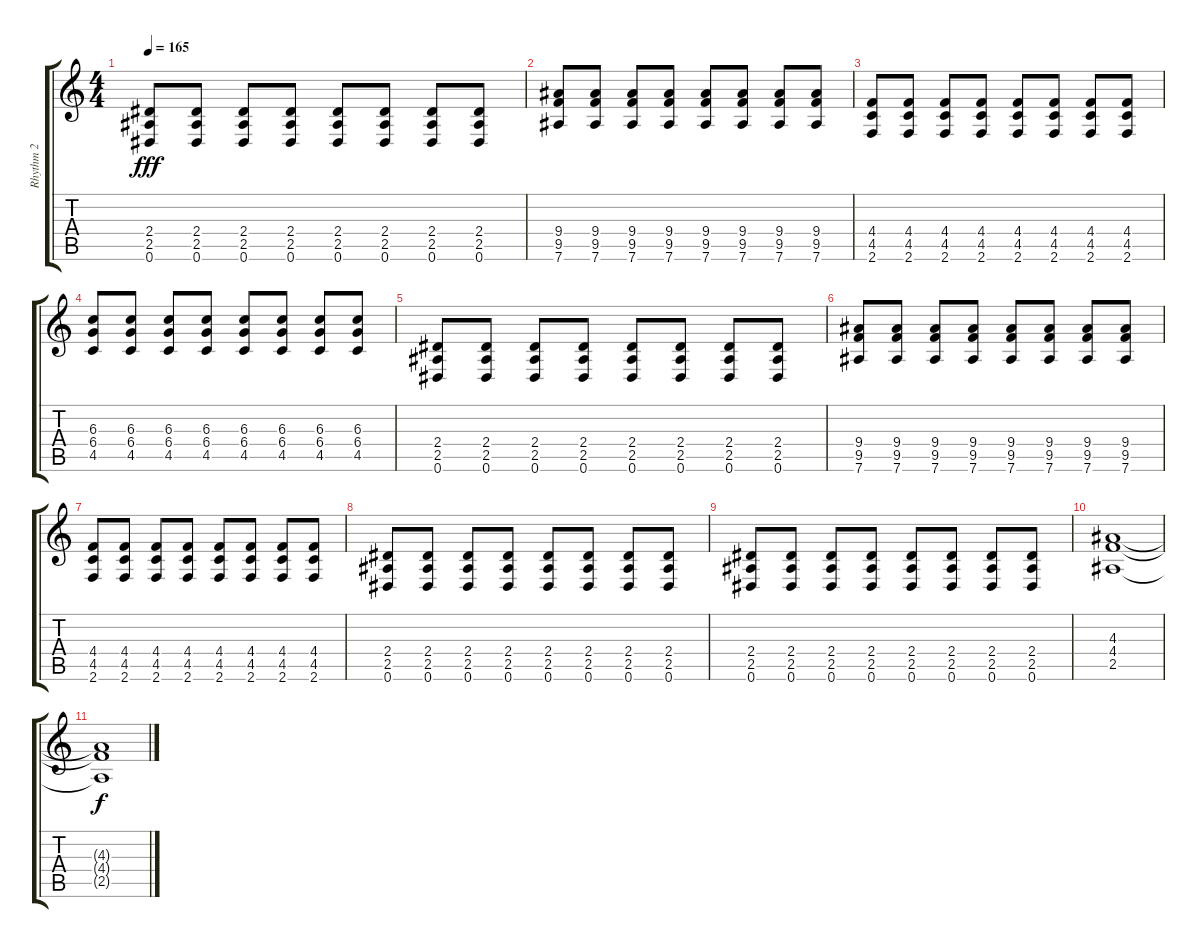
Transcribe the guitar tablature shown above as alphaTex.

\track ("Rhythm 2" "Rhythm 2") {instrument distortionguitar}
\staff {score tabs}
\tuning (Eb4 Bb3 Gb3 Db3 Ab2 Eb2) {hide}
\ts (4 4)
\tempo 165
\clef g2
\ks c
(2.4 2.5 0.6).8{dy fff} (2.4 2.5 0.6).8 (2.4 2.5 0.6).8 (2.4 2.5 0.6).8 (2.4 2.5 0.6).8 (2.4 2.5 0.6).8 (2.4 2.5 0.6).8 (2.4 2.5 0.6).8 |
(9.4 9.5 7.6).8 (9.4 9.5 7.6).8 (9.4 9.5 7.6).8 (9.4 9.5 7.6).8 (9.4 9.5 7.6).8 (9.4 9.5 7.6).8 (9.4 9.5 7.6).8 (9.4 9.5 7.6).8 |
(4.4 4.5 2.6).8 (4.4 4.5 2.6).8 (4.4 4.5 2.6).8 (4.4 4.5 2.6).8 (4.4 4.5 2.6).8 (4.4 4.5 2.6).8 (4.4 4.5 2.6).8 (4.4 4.5 2.6).8 |
(6.3 6.4 4.5).8 (6.3 6.4 4.5).8 (6.3 6.4 4.5).8 (6.3 6.4 4.5).8 (6.3 6.4 4.5).8 (6.3 6.4 4.5).8 (6.3 6.4 4.5).8 (6.3 6.4 4.5).8 |
(2.4 2.5 0.6).8 (2.4 2.5 0.6).8 (2.4 2.5 0.6).8 (2.4 2.5 0.6).8 (2.4 2.5 0.6).8 (2.4 2.5 0.6).8 (2.4 2.5 0.6).8 (2.4 2.5 0.6).8 |
(9.4 9.5 7.6).8 (9.4 9.5 7.6).8 (9.4 9.5 7.6).8 (9.4 9.5 7.6).8 (9.4 9.5 7.6).8 (9.4 9.5 7.6).8 (9.4 9.5 7.6).8 (9.4 9.5 7.6).8 |
(4.4 4.5 2.6).8 (4.4 4.5 2.6).8 (4.4 4.5 2.6).8 (4.4 4.5 2.6).8 (4.4 4.5 2.6).8 (4.4 4.5 2.6).8 (4.4 4.5 2.6).8 (4.4 4.5 2.6).8 |
(2.4 2.5 0.6).8 (2.4 2.5 0.6).8 (2.4 2.5 0.6).8 (2.4 2.5 0.6).8 (2.4 2.5 0.6).8 (2.4 2.5 0.6).8 (2.4 2.5 0.6).8 (2.4 2.5 0.6).8 |
(2.4 2.5 0.6).8 (2.4 2.5 0.6).8 (2.4 2.5 0.6).8 (2.4 2.5 0.6).8 (2.4 2.5 0.6).8 (2.4 2.5 0.6).8 (2.4 2.5 0.6).8 (2.4 2.5 0.6).8 |
(4.3 4.4 2.5).1 |
(4.3{t} 4.4{t} 2.5{t}).1{dy f}
